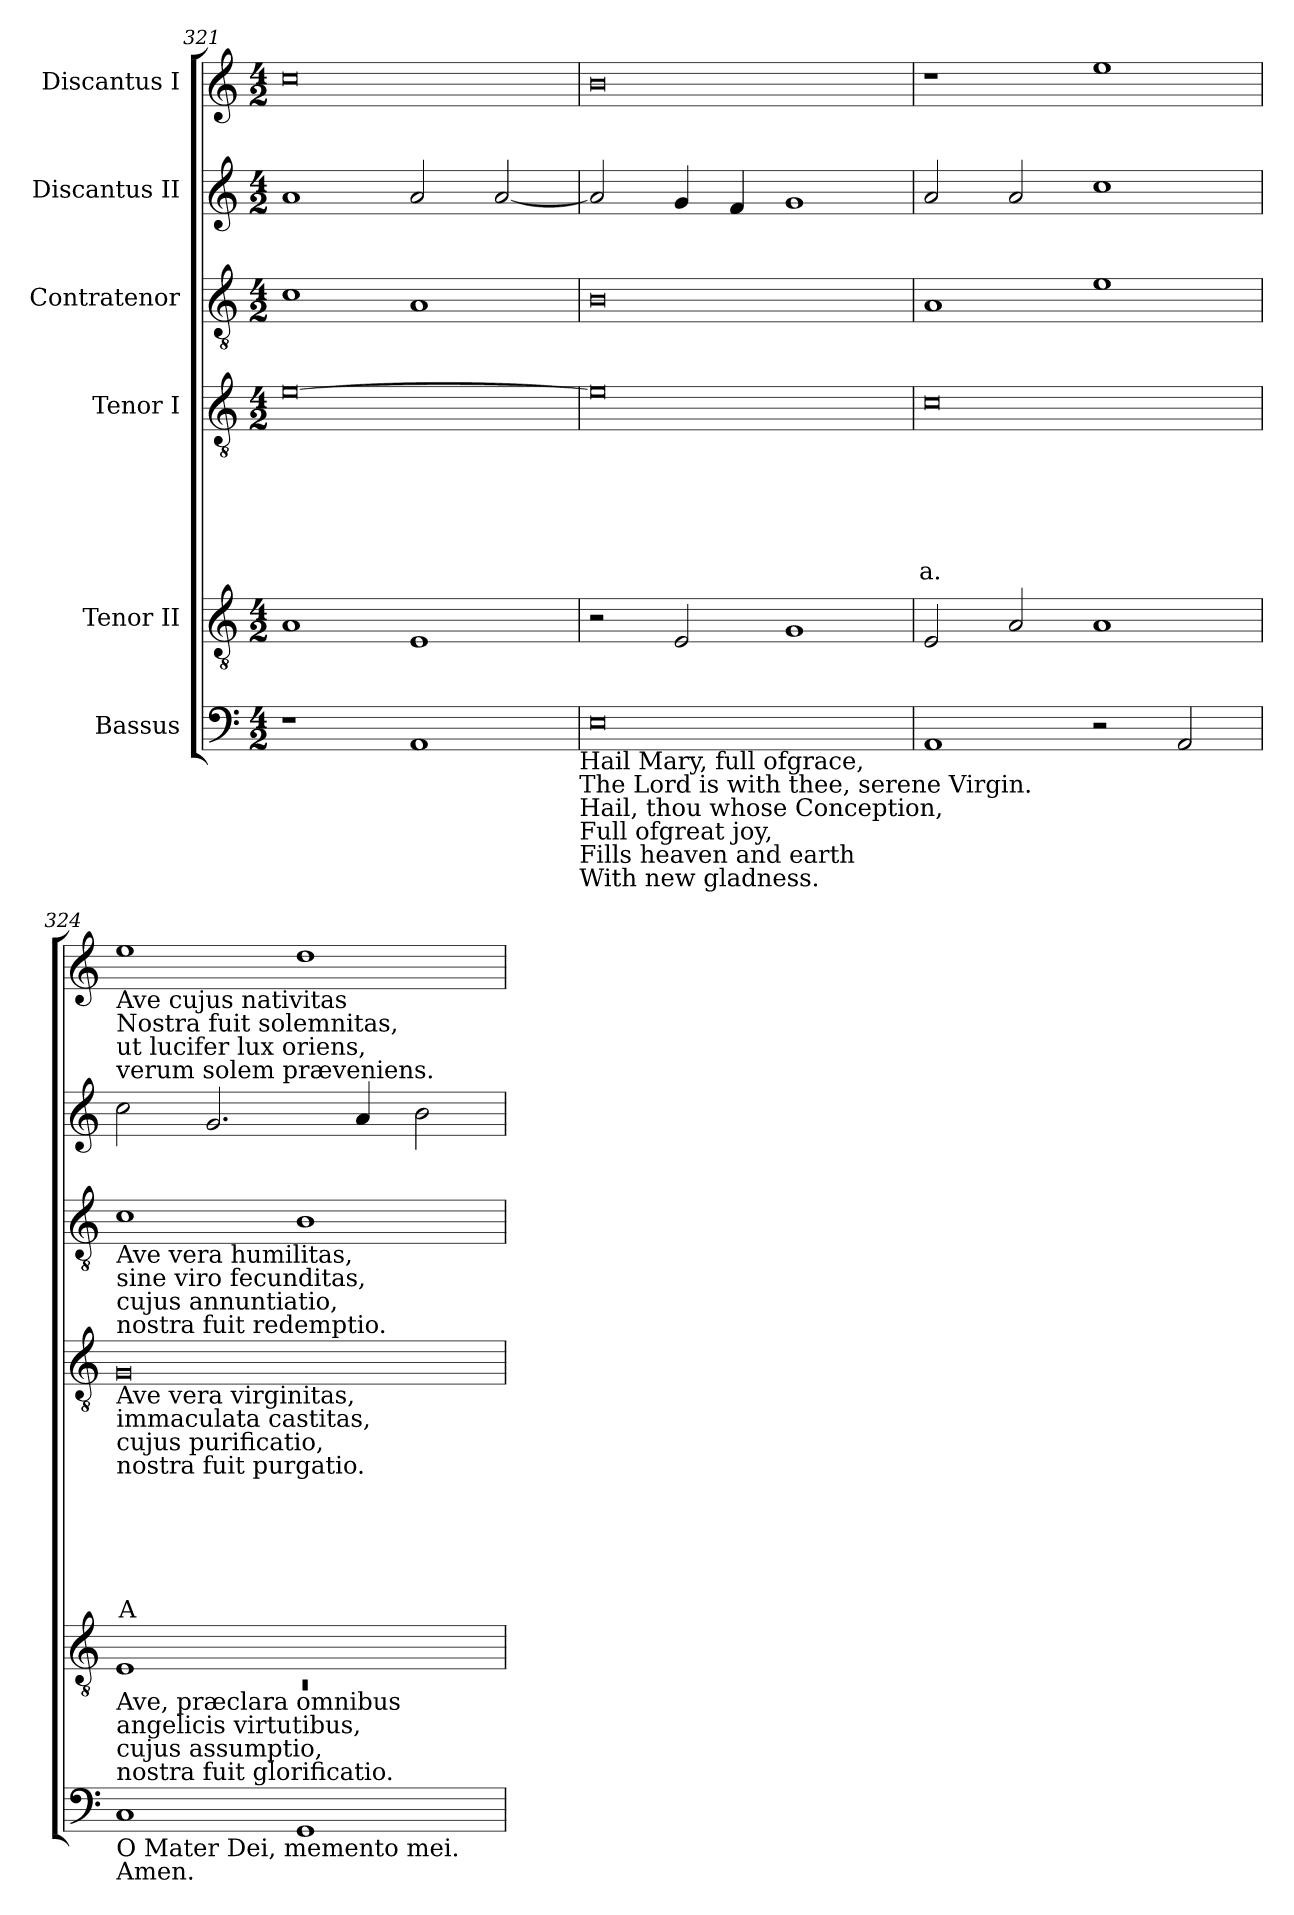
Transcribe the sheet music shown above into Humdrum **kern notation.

**kern	**kern	**kern	**text	**text	**text	**text	**text	**text	**kern	**kern	**kern
*part6	*part5	*part4	*part4	*part4	*part4	*part4	*part4	*part4	*part3	*part2	*part1
*staff6	*staff5	*staff4	*staff4	*staff4	*staff4	*staff4	*staff4	*staff4	*staff3	*staff2	*staff1
*I"Bassus	*I"Tenor II	*I"Tenor I	*	*	*	*	*	*	*I"Contratenor	*I"Discantus II	*I"Discantus I
*clefF4	*clefGv2	*clefGv2	*	*	*	*	*	*	*clefGv2	*clefG2	*clefG2
*k[]	*k[]	*k[]	*	*	*	*	*	*	*k[]	*k[]	*k[]
*C:	*C:	*C:	*	*	*	*	*	*	*C:	*C:	*C:
*M4/2	*M4/2	*M4/2	*	*	*	*	*	*	*M4/2	*M4/2	*M4/2
=321	=321	=321	=321	=321	=321	=321	=321	=321	=321	=321	=321
1r	1A	[>0e	.	.	.	.	.	.	1c	1a	0cc
1AA	1E	.	.	.	.	.	.	.	1A	2a/	.
.	.	.	.	.	.	.	.	.	.	[<2a/	.
!LO:TX:b:t=Hail Mary, full ofgrace,\nThe Lord is with thee, serene Virgin.\nHail, thou whose Conception,\nFull ofgreat joy,\nFills heaven and earth\nWith new gladness.	!	!	!	!	!	!	!	!	!	!	!
=322	=322	=322	=322	=322	=322	=322	=322	=322	=322	=322	=322
0E	2r	0e]	.	.	.	.	.	.	0B	2a/]	0b
.	2E/	.	.	.	.	.	.	.	.	4g/	.
.	.	.	.	.	.	.	.	.	.	4f/	.
.	1G	.	.	.	.	.	.	.	.	1g	.
=323	=323	=323	=323	=323	=323	=323	=323	=323	=323	=323	=323
!	!	!	!	!	!	!	!	!LO:LY:b	!	!	!
1AA	2E/	0c	.	.	.	.	.	a.	1A	2a/	1r
.	2A/	.	.	.	.	.	.	.	.	2a/	.
2r	1A	.	.	.	.	.	.	.	1e	1cc	1ee
2AA/	.	.	.	.	.	.	.	.	.	.	.
!!LO:LB:g=z
=324	=324	=324	=324	=324	=324	=324	=324	=324	=324	=324	=324
*	*^	*	*	*	*	*	*	*	*	*	*
!	!	!	!	!	!	!	!	!	!	!	!LO:TX:a:t=Ave cujus nativitas\nNostra fuit solemnitas,\nut lucifer lux oriens,\nverum solem præveniens.	!
!	!	!	!	!	!	!	!	!	!	!LO:TX:b:t=Ave vera humilitas,\nsine viro fecunditas,\ncujus annuntiatio,\nnostra fuit redemptio.	!	!
!	!	!	!LO:TX:b:t=Ave vera virginitas,\nimmaculata castitas,\ncujus purificatio,\nnostra fuit purgatio.	!	!	!	!	!	!	!	!	!
!	!LO:TX:b:t=Ave, præclara omnibus\nangelicis virtutibus,\ncujus assumptio,\nnostra fuit glorificatio.	!	!	!	!	!	!	!	!	!	!	!
!LO:TX:b:t=O Mater Dei, memento mei.\nAmen.	!	!	!	!	!	!	!	!	!	!	!	!
!	!	!LO:N:vis=1	!	!	!	!	!	!	!LO:LY:b	!	!	!
1C	1E	0rC	0G	.	.	.	.	.	A	1c	2cc\	1ee
.	.	.	.	.	.	.	.	.	.	.	2.g/	.
1GG	1ryy	.	.	.	.	.	.	.	.	1B	.	1dd
.	.	.	.	.	.	.	.	.	.	.	4a/	.
.	.	.	.	.	.	.	.	.	.	.	2b\	.
*	*v	*v	*	*	*	*	*	*	*	*	*	*
=	=	=	=	=	=	=	=	=	=	=	=
*-	*-	*-	*-	*-	*-	*-	*-	*-	*-	*-	*-
